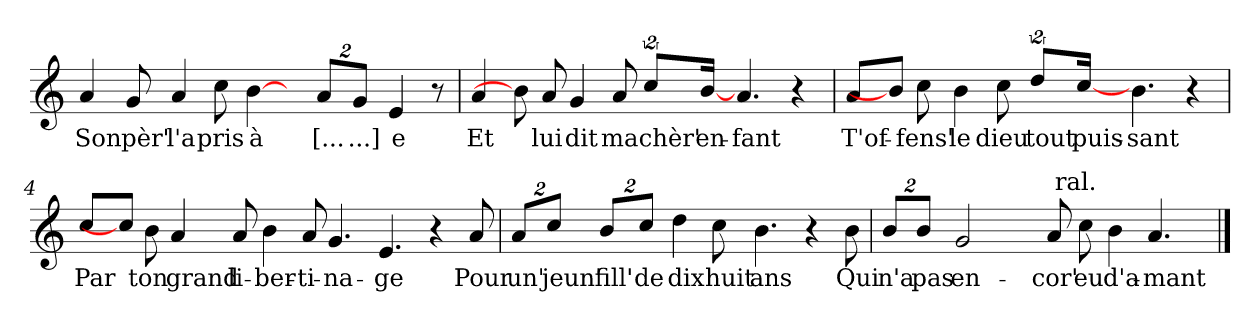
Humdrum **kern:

**kern	**text
*part1	*part1
*staff1	*staff1
*clefG2	*
*k[]	*
*C:	*
=1	=1
!	!LO:LY:b
4a/	Son
!	!LO:LY:b
8g/	pèr'
!	!LO:LY:b
4a/	l'a
!	!LO:LY:b
8cc\	pris
!	!LO:LY:b
[4b\	à
8ryy	.
!	!LO:LY:b
16%3a/L	[...
!	!LO:LY:b
16%3g/J	...]
!	!LO:LY:b
4e/	e
8r	.
=2	=2
!	!LO:LY:b
4a/	Et
8b\]	.
!	!LO:LY:b
8a/	lui
!	!LO:LY:b
4g/	dit
!	!LO:LY:b
8a/	ma
!	!LO:LY:b
16%3cc/L	chèr'
!	!LO:LY:b
[16b/J	en-
!	!LO:LY:b
4.a/	-fant
4r	.
!!LO:LB:g=z
=3	=3
!	!LO:LY:b
4a/	T'of-
8b/J]	.
!	!LO:LY:b
8cc\	-fens'
!	!LO:LY:b
4b\	le
!	!LO:LY:b
8cc\	dieu
!	!LO:LY:b
16%3dd/L	tout
!	!LO:LY:b
[16cc/J	puis-
!	!LO:LY:b
4.b\	-sant
4r	.
=4	=4
!	!LO:LY:b
4cc\	Par
8cc/J]	.
!	!LO:LY:b
8b\	ton
!	!LO:LY:b
4a/	grand
!	!LO:LY:b
8a/	li-
!	!LO:LY:b
4b\	-ber-
!	!LO:LY:b
8a/	-ti-
!	!LO:LY:b
4.g/	-na-
!	!LO:LY:b
4.e/	-ge
4r	.
!	!LO:LY:b
8a/	Pour
!!LO:LB:g=z
=5	=5
!	!LO:LY:b
16%3a/L	un'
!	!LO:LY:b
16%3cc/J	jeun'
!	!LO:LY:b
16%3b/L	fill'
!	!LO:LY:b
16%3cc/J	de
!	!LO:LY:b
4dd\	dix
!	!LO:LY:b
8cc\	huit
!	!LO:LY:b
4.b\	ans
4r	.
!	!LO:LY:b
8b\	Qui
=6	=6
!	!LO:LY:b
*^	*
16%3b/L	2ryy	n'a
!	!	!LO:LY:b
16%3b/J	.	pas
!	!	!LO:LY:b
2g/	.	en-
.	4ryy	.
.	8ryy	.
!	!	!LO:LY:b
8a/	64ryy	-cor'
!	!LO:TX:a:t=ral.	!
.	2ryy	.
!	!	!LO:LY:b
8cc\	.	eu
!	!	!LO:LY:b
4b\	.	d'a-
!	!	!LO:LY:b
4.a/	.	-mant
.	4ryy	.
.	16..ryy	.
*v	*v	*
==	==
*-	*-
